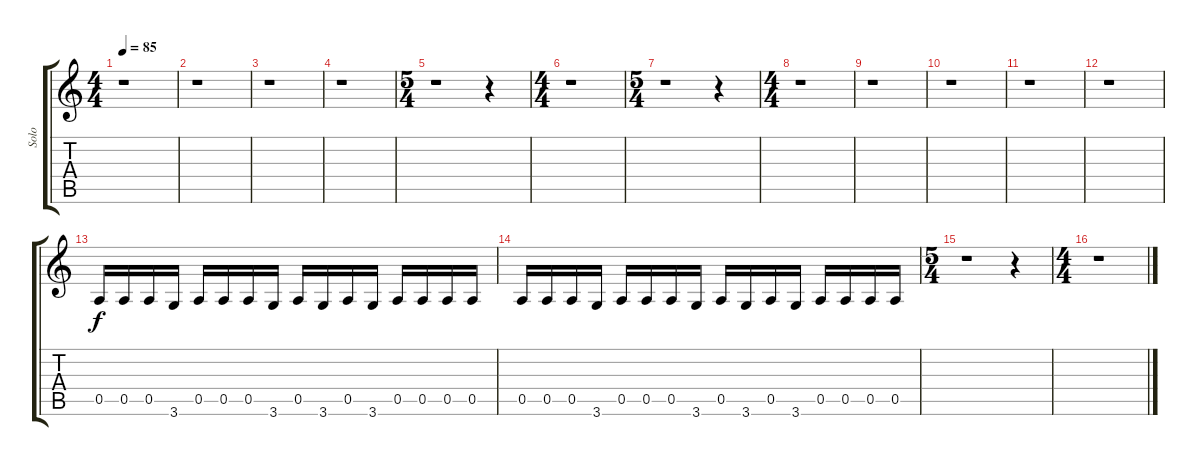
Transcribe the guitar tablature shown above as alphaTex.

\track ("Solo" "Solo") {instrument distortionguitar}
\staff {score tabs}
\tuning (E4 B3 G3 D3 A2 E2) {hide}
\ts (4 4)
\tempo 85
\clef g2
\ks c
r.1{dy f instrument distortionguitar} |
r.1 |
r.1 |
r.1 |
\ts (5 4)
r.1 r.4 |
\ts (4 4)
r.1 |
\ts (5 4)
r.1 r.4 |
\ts (4 4)
r.1 |
r.1 |
r.1 |
r.1 |
r.1 |
0.5.16 0.5.16 0.5.16 3.6.16 0.5.16 0.5.16 0.5.16 3.6.16 0.5.16 3.6.16 0.5.16 3.6.16 0.5.16 0.5.16 0.5.16 0.5.16 |
0.5.16 0.5.16 0.5.16 3.6.16 0.5.16 0.5.16 0.5.16 3.6.16 0.5.16 3.6.16 0.5.16 3.6.16 0.5.16 0.5.16 0.5.16 0.5.16 |
\ts (5 4)
r.1 r.4 |
\ts (4 4)
r.1
